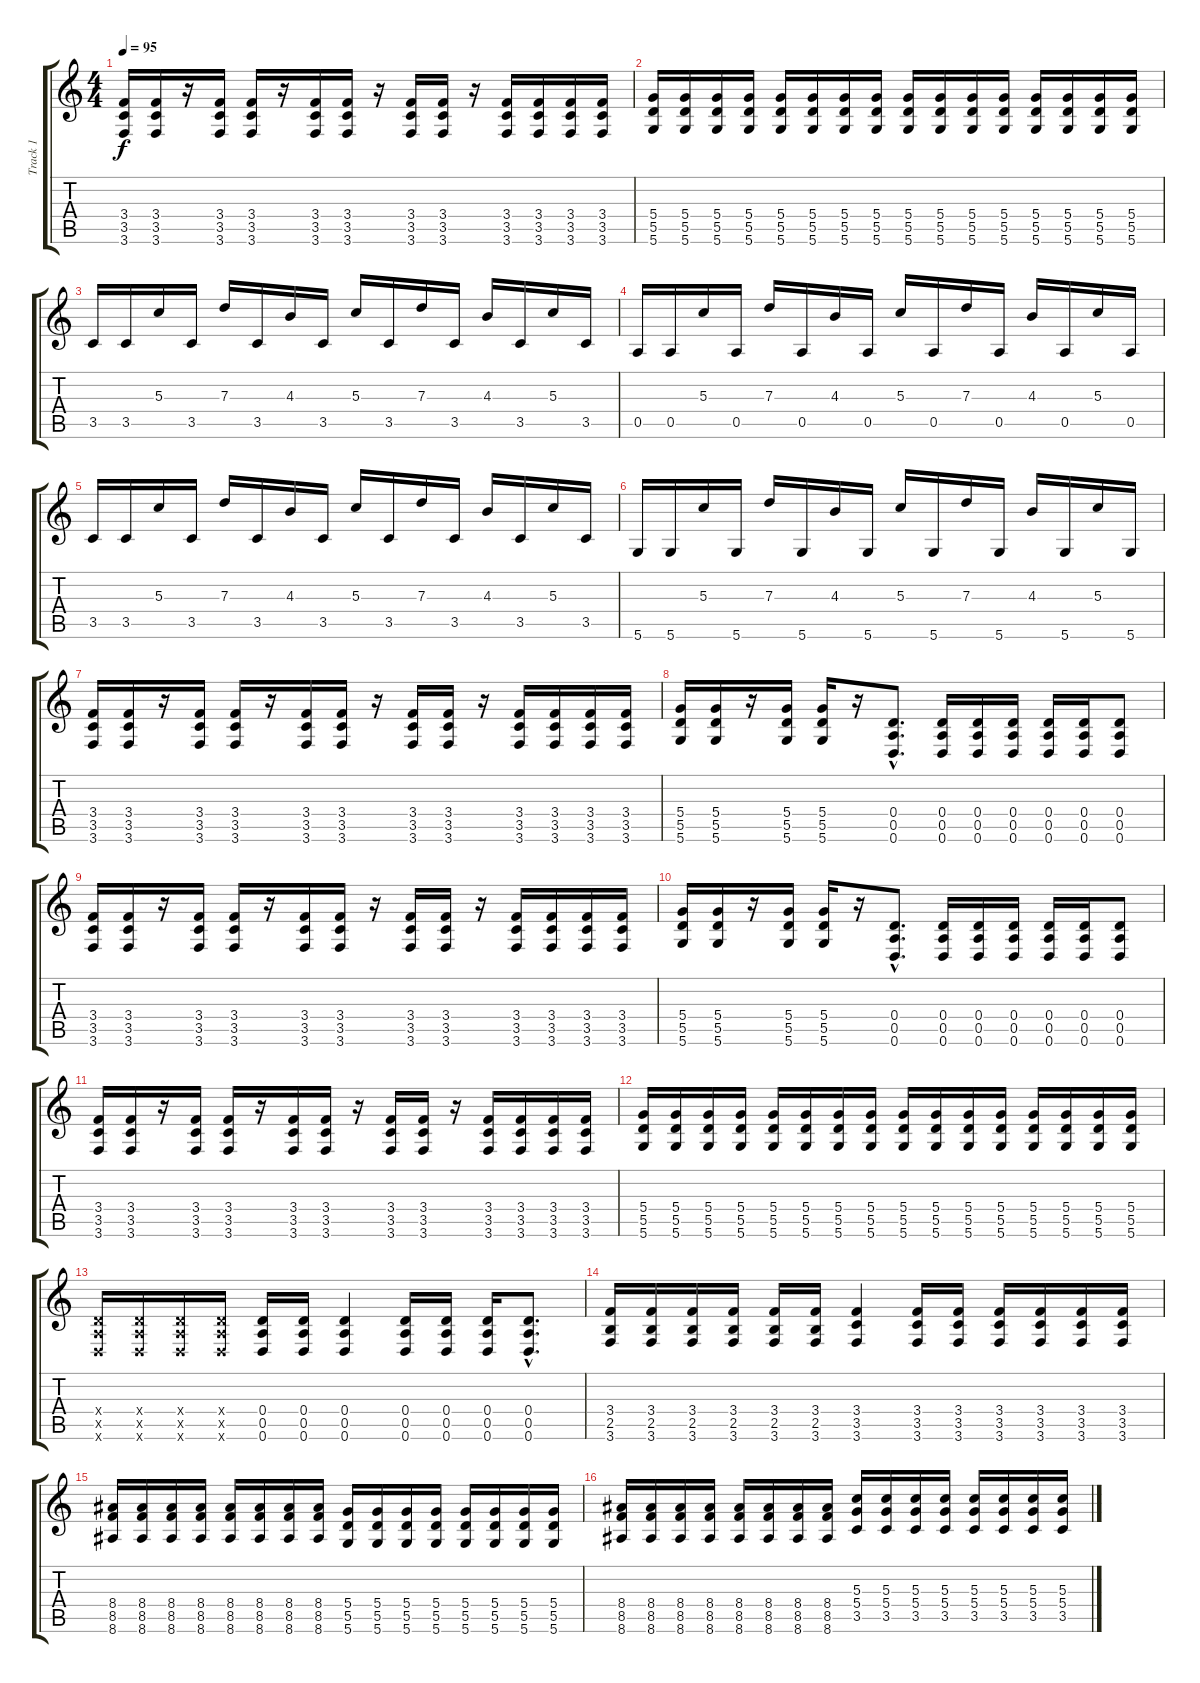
\track ("Track 1" "Track 1") {instrument distortionguitar}
\staff {score tabs}
\tuning (E4 B3 G3 D3 A2 D2) {hide}
\ts (4 4)
\tempo 95
\clef g2
\ks c
(3.4 3.5 3.6).16{dy f} (3.4 3.5 3.6).16 r.16 (3.4 3.5 3.6).16 (3.4 3.5 3.6).16 r.16 (3.4 3.5 3.6).16 (3.4 3.5 3.6).16 r.16 (3.4 3.5 3.6).16 (3.4 3.5 3.6).16 r.16 (3.4 3.5 3.6).16 (3.4 3.5 3.6).16 (3.4 3.5 3.6).16 (3.4 3.5 3.6).16 |
(5.4 5.5 5.6).16 (5.4 5.5 5.6).16 (5.4 5.5 5.6).16 (5.4 5.5 5.6).16 (5.4 5.5 5.6).16 (5.4 5.5 5.6).16 (5.4 5.5 5.6).16 (5.4 5.5 5.6).16 (5.4 5.5 5.6).16 (5.4 5.5 5.6).16 (5.4 5.5 5.6).16 (5.4 5.5 5.6).16 (5.4 5.5 5.6).16 (5.4 5.5 5.6).16 (5.4 5.5 5.6).16 (5.4 5.5 5.6).16 |
3.5.16 3.5.16 5.3.16 3.5.16 7.3.16 3.5.16 4.3.16 3.5.16 5.3.16 3.5.16 7.3.16 3.5.16 4.3.16 3.5.16 5.3.16 3.5.16 |
0.5.16 0.5.16 5.3.16 0.5.16 7.3.16 0.5.16 4.3.16 0.5.16 5.3.16 0.5.16 7.3.16 0.5.16 4.3.16 0.5.16 5.3.16 0.5.16 |
3.5.16 3.5.16 5.3.16 3.5.16 7.3.16 3.5.16 4.3.16 3.5.16 5.3.16 3.5.16 7.3.16 3.5.16 4.3.16 3.5.16 5.3.16 3.5.16 |
5.6.16 5.6.16 5.3.16 5.6.16 7.3.16 5.6.16 4.3.16 5.6.16 5.3.16 5.6.16 7.3.16 5.6.16 4.3.16 5.6.16 5.3.16 5.6.16 |
(3.4 3.5 3.6).16 (3.4 3.5 3.6).16 r.16 (3.4 3.5 3.6).16 (3.4 3.5 3.6).16 r.16 (3.4 3.5 3.6).16 (3.4 3.5 3.6).16 r.16 (3.4 3.5 3.6).16 (3.4 3.5 3.6).16 r.16 (3.4 3.5 3.6).16 (3.4 3.5 3.6).16 (3.4 3.5 3.6).16 (3.4 3.5 3.6).16 |
(5.4 5.5 5.6).16 (5.4 5.5 5.6).16 r.16 (5.4 5.5 5.6).16 (5.4 5.5 5.6).16 r.16 (0.4{hac} 0.5{hac} 0.6{hac}).8{d} (0.4 0.5 0.6).16 (0.4 0.5 0.6).16 (0.4 0.5 0.6).16 (0.4 0.5 0.6).16 (0.4 0.5 0.6).16 (0.4 0.5 0.6).8 |
(3.4 3.5 3.6).16 (3.4 3.5 3.6).16 r.16 (3.4 3.5 3.6).16 (3.4 3.5 3.6).16 r.16 (3.4 3.5 3.6).16 (3.4 3.5 3.6).16 r.16 (3.4 3.5 3.6).16 (3.4 3.5 3.6).16 r.16 (3.4 3.5 3.6).16 (3.4 3.5 3.6).16 (3.4 3.5 3.6).16 (3.4 3.5 3.6).16 |
(5.4 5.5 5.6).16 (5.4 5.5 5.6).16 r.16 (5.4 5.5 5.6).16 (5.4 5.5 5.6).16 r.16 (0.4{hac} 0.5{hac} 0.6{hac}).8{d} (0.4 0.5 0.6).16 (0.4 0.5 0.6).16 (0.4 0.5 0.6).16 (0.4 0.5 0.6).16 (0.4 0.5 0.6).16 (0.4 0.5 0.6).8 |
(3.4 3.5 3.6).16 (3.4 3.5 3.6).16 r.16 (3.4 3.5 3.6).16 (3.4 3.5 3.6).16 r.16 (3.4 3.5 3.6).16 (3.4 3.5 3.6).16 r.16 (3.4 3.5 3.6).16 (3.4 3.5 3.6).16 r.16 (3.4 3.5 3.6).16 (3.4 3.5 3.6).16 (3.4 3.5 3.6).16 (3.4 3.5 3.6).16 |
(5.4 5.5 5.6).16 (5.4 5.5 5.6).16 (5.4 5.5 5.6).16 (5.4 5.5 5.6).16 (5.4 5.5 5.6).16 (5.4 5.5 5.6).16 (5.4 5.5 5.6).16 (5.4 5.5 5.6).16 (5.4 5.5 5.6).16 (5.4 5.5 5.6).16 (5.4 5.5 5.6).16 (5.4 5.5 5.6).16 (5.4 5.5 5.6).16 (5.4 5.5 5.6).16 (5.4 5.5 5.6).16 (5.4 5.5 5.6).16 |
(0.4{x} 0.5{x} 0.6{x}).16 (0.4{x} 0.5{x} 0.6{x}).16 (0.4{x} 0.5{x} 0.6{x}).16 (0.4{x} 0.5{x} 0.6{x}).16 (0.4 0.5 0.6).16 (0.4 0.5 0.6).16 (0.4 0.5 0.6).4 (0.4 0.5 0.6).16 (0.4 0.5 0.6).16 (0.4 0.5 0.6).16 (0.4{hac} 0.5{hac} 0.6{hac}).8{d} |
(3.4 2.5 3.6).16 (3.4 2.5 3.6).16 (3.4 2.5 3.6).16 (3.4 2.5 3.6).16 (3.4 2.5 3.6).16 (3.4 2.5 3.6).16 (3.4 3.5 3.6).4 (3.4 3.5 3.6).16 (3.4 3.5 3.6).16 (3.4 3.5 3.6).16 (3.4 3.5 3.6).16 (3.4 3.5 3.6).16 (3.4 3.5 3.6).16 |
(8.4 8.5 8.6).16 (8.4 8.5 8.6).16 (8.4 8.5 8.6).16 (8.4 8.5 8.6).16 (8.4 8.5 8.6).16 (8.4 8.5 8.6).16 (8.4 8.5 8.6).16 (8.4 8.5 8.6).16 (5.4 5.5 5.6).16 (5.4 5.5 5.6).16 (5.4 5.5 5.6).16 (5.4 5.5 5.6).16 (5.4 5.5 5.6).16 (5.4 5.5 5.6).16 (5.4 5.5 5.6).16 (5.4 5.5 5.6).16 |
(8.4 8.5 8.6).16 (8.4 8.5 8.6).16 (8.4 8.5 8.6).16 (8.4 8.5 8.6).16 (8.4 8.5 8.6).16 (8.4 8.5 8.6).16 (8.4 8.5 8.6).16 (8.4 8.5 8.6).16 (5.3 5.4 3.5).16 (5.3 5.4 3.5).16 (5.3 5.4 3.5).16 (5.3 5.4 3.5).16 (5.3 5.4 3.5).16 (5.3 5.4 3.5).16 (5.3 5.4 3.5).16 (5.3 5.4 3.5).16
